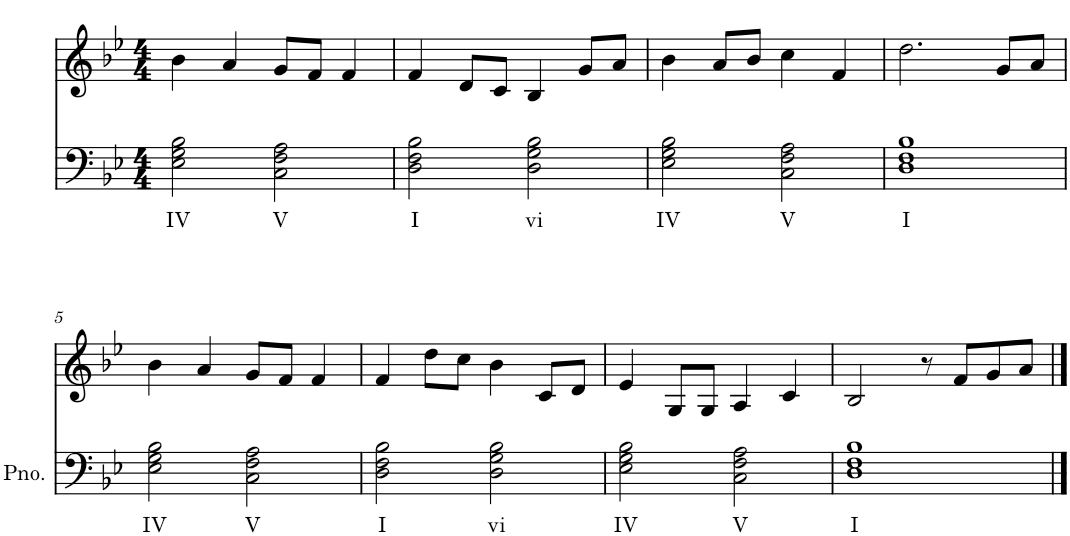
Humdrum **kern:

**kern	**text	**kern
*part2	*part2	*part1
*staff2	*staff2	*staff1
*I"Piano	*	*I"Piano
*I'Pno.	*	*I'Pno
*clefF4	*	*clefG2
*k[b-e-]	*	*k[b-e-]
*M4/4	*	*M4/4
=1	=1	=1
!	!LO:LY:b	!
2E-\ 2G\ 2B-\	IV	4b-\
.	.	4a/
!	!LO:LY:b	!
2C\ 2F\ 2A\	V	8g/L
.	.	8f/J
.	.	4f/
=2	=2	=2
!	!LO:LY:b	!
2D\ 2F\ 2B-\	I	4f/
.	.	8d/L
.	.	8c/J
!	!LO:LY:b	!
2D\ 2G\ 2B-\	vi	4B-/
.	.	8g/L
.	.	8a/J
=3	=3	=3
!	!LO:LY:b	!
2E-\ 2G\ 2B-\	IV	4b-\
.	.	8a/L
.	.	8b-/J
!	!LO:LY:b	!
2C\ 2F\ 2A\	V	4cc\
.	.	4f/
=4	=4	=4
!	!LO:LY:b	!
1D 1F 1B-	I	2.dd\
.	.	8g/L
.	.	8a/J
!!LO:LB:g=z
=5	=5	=5
!	!LO:LY:b	!
2E-\ 2G\ 2B-\	IV	4b-\
.	.	4a/
!	!LO:LY:b	!
2C\ 2F\ 2A\	V	8g/L
.	.	8f/J
.	.	4f/
=6	=6	=6
!	!LO:LY:b	!
2D\ 2F\ 2B-\	I	4f/
.	.	8dd\L
.	.	8cc\J
!	!LO:LY:b	!
2D\ 2G\ 2B-\	vi	4b-\
.	.	8c/L
.	.	8d/J
=7	=7	=7
!	!LO:LY:b	!
2E-\ 2G\ 2B-\	IV	4e-/
.	.	8G/L
.	.	8G/J
!	!LO:LY:b	!
2C\ 2F\ 2A\	V	4A/
.	.	4c/
=8	=8	=8
!	!LO:LY:b	!
1D 1F 1B-	I	2B-/
.	.	8r
.	.	8f/L
.	.	8g/
.	.	8a/J
==	==	==
*-	*-	*-
